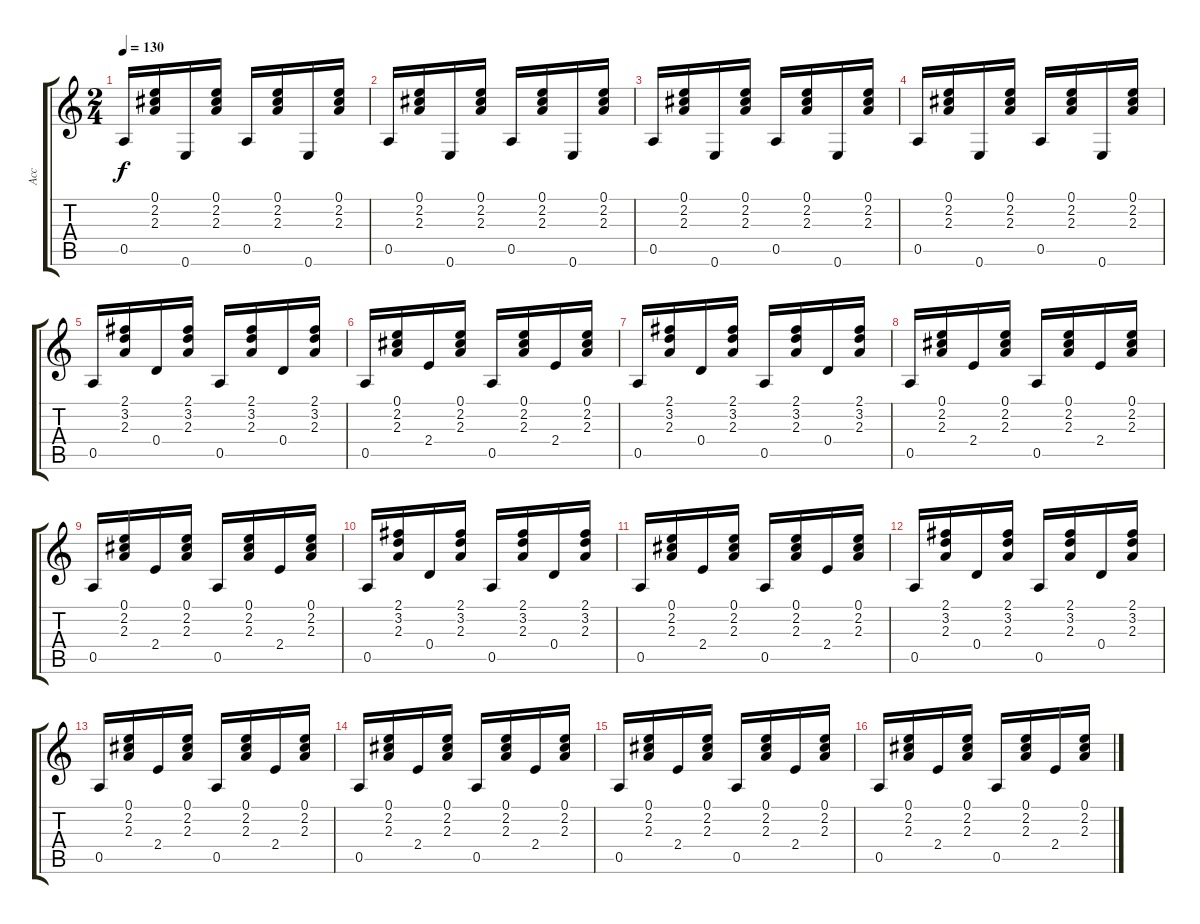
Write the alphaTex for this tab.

\track ("Acc" "Acc") {instrument acousticguitarnylon}
\staff {score tabs}
\tuning (E4 B3 G3 D3 A2 E2) {hide}
\ts (2 4)
\tempo 130
\clef g2
\ks c
0.5.16{dy f} (0.1 2.2 2.3).16 0.6.16 (0.1 2.2 2.3).16 0.5.16 (0.1 2.2 2.3).16 0.6.16 (0.1 2.2 2.3).16 |
0.5.16 (0.1 2.2 2.3).16 0.6.16 (0.1 2.2 2.3).16 0.5.16 (0.1 2.2 2.3).16 0.6.16 (0.1 2.2 2.3).16 |
0.5.16 (0.1 2.2 2.3).16 0.6.16 (0.1 2.2 2.3).16 0.5.16 (0.1 2.2 2.3).16 0.6.16 (0.1 2.2 2.3).16 |
0.5.16 (0.1 2.2 2.3).16 0.6.16 (0.1 2.2 2.3).16 0.5.16 (0.1 2.2 2.3).16 0.6.16 (0.1 2.2 2.3).16 |
0.5.16 (2.1 3.2 2.3).16 0.4.16 (2.1 3.2 2.3).16 0.5.16 (2.1 3.2 2.3).16 0.4.16 (2.1 3.2 2.3).16 |
0.5.16 (0.1 2.2 2.3).16 2.4.16 (0.1 2.2 2.3).16 0.5.16 (0.1 2.2 2.3).16 2.4.16 (0.1 2.2 2.3).16 |
0.5.16 (2.1 3.2 2.3).16 0.4.16 (2.1 3.2 2.3).16 0.5.16 (2.1 3.2 2.3).16 0.4.16 (2.1 3.2 2.3).16 |
0.5.16 (0.1 2.2 2.3).16 2.4.16 (0.1 2.2 2.3).16 0.5.16 (0.1 2.2 2.3).16 2.4.16 (0.1 2.2 2.3).16 |
0.5.16 (0.1 2.2 2.3).16 2.4.16 (0.1 2.2 2.3).16 0.5.16 (0.1 2.2 2.3).16 2.4.16 (0.1 2.2 2.3).16 |
0.5.16 (2.1 3.2 2.3).16 0.4.16 (2.1 3.2 2.3).16 0.5.16 (2.1 3.2 2.3).16 0.4.16 (2.1 3.2 2.3).16 |
0.5.16 (0.1 2.2 2.3).16 2.4.16 (0.1 2.2 2.3).16 0.5.16 (0.1 2.2 2.3).16 2.4.16 (0.1 2.2 2.3).16 |
0.5.16 (2.1 3.2 2.3).16 0.4.16 (2.1 3.2 2.3).16 0.5.16 (2.1 3.2 2.3).16 0.4.16 (2.1 3.2 2.3).16 |
0.5.16 (0.1 2.2 2.3).16 2.4.16 (0.1 2.2 2.3).16 0.5.16 (0.1 2.2 2.3).16 2.4.16 (0.1 2.2 2.3).16 |
0.5.16 (0.1 2.2 2.3).16 2.4.16 (0.1 2.2 2.3).16 0.5.16 (0.1 2.2 2.3).16 2.4.16 (0.1 2.2 2.3).16 |
0.5.16 (0.1 2.2 2.3).16 2.4.16 (0.1 2.2 2.3).16 0.5.16 (0.1 2.2 2.3).16 2.4.16 (0.1 2.2 2.3).16 |
0.5.16 (0.1 2.2 2.3).16 2.4.16 (0.1 2.2 2.3).16 0.5.16 (0.1 2.2 2.3).16 2.4.16 (0.1 2.2 2.3).16
